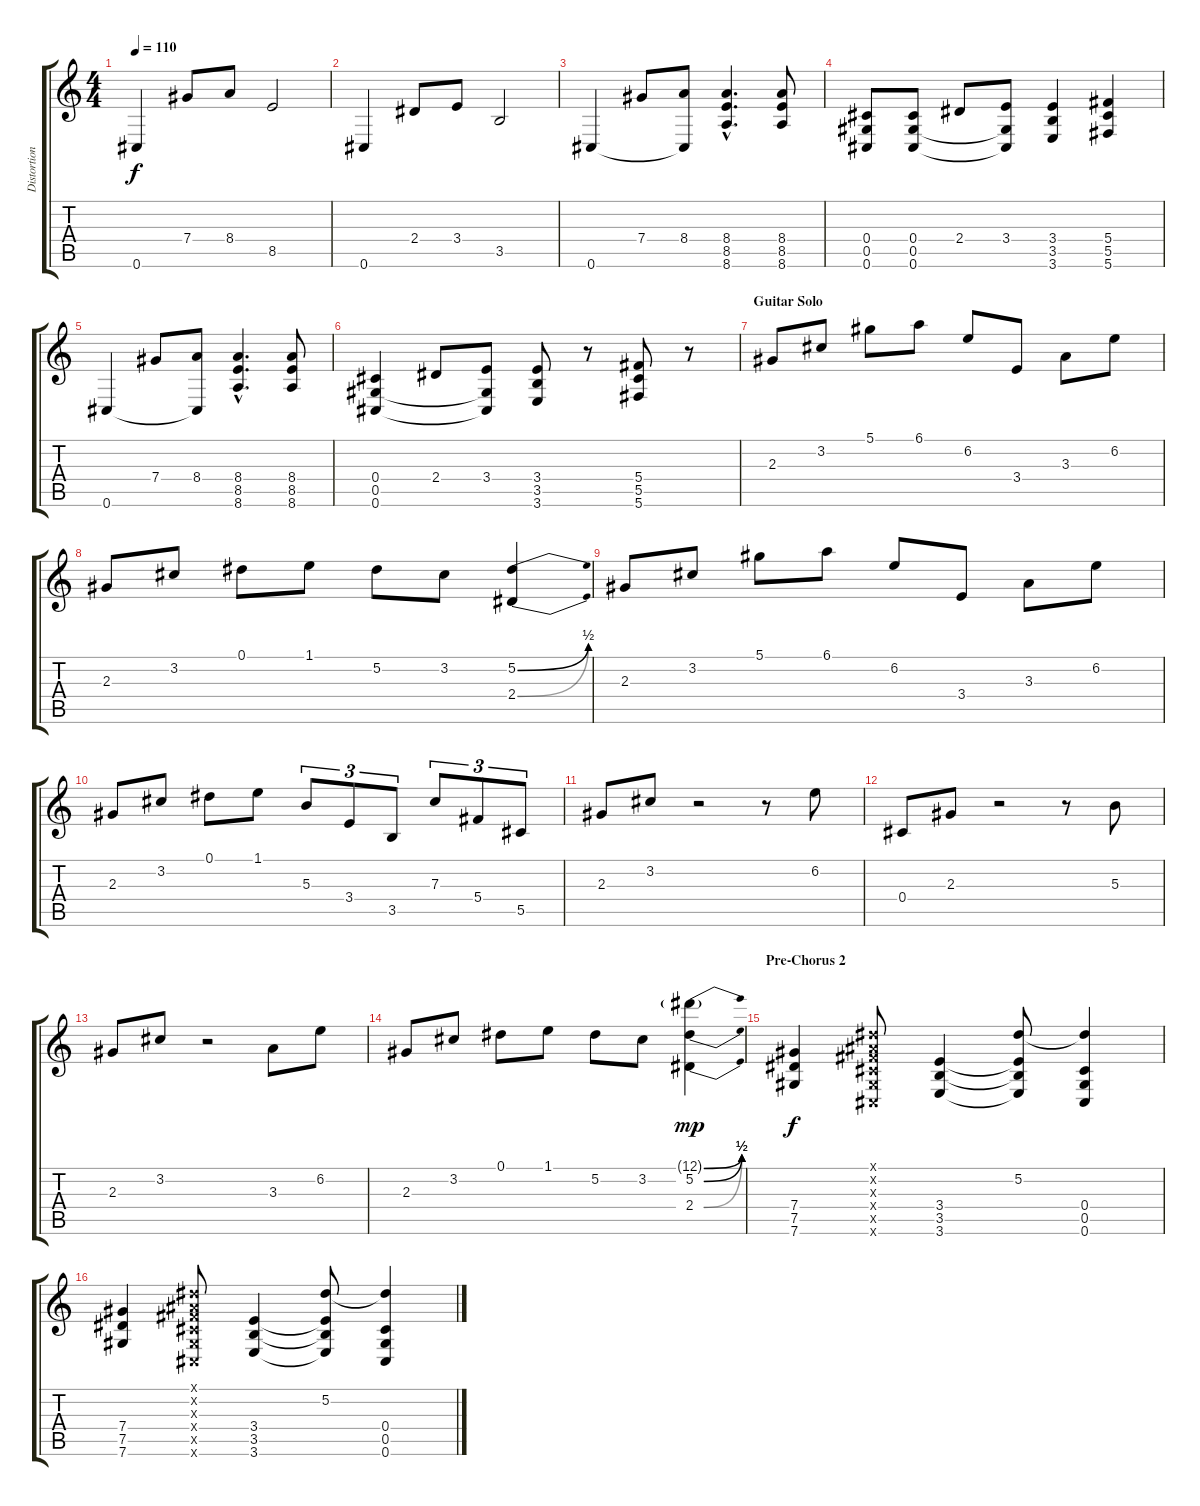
\track ("Distortion Guitar" "Distortion") {instrument distortionguitar}
\staff {score tabs}
\tuning (Eb4 Bb3 Gb3 Db3 Ab2 Db2) {hide}
\ts (4 4)
\tempo 110
\clef g2
\ks c
0.6.4{dy f} 7.4.8 8.4.8 8.5.2 |
0.6.4 2.4.8 3.4.8 3.5.2 |
0.6.4 7.4.8 (8.4 0.6{t}).8 (8.4{hac} 8.5{hac} 8.6{hac}).4{d} (8.4 8.5 8.6).8 |
(0.4 0.5 0.6).8 (0.4 0.5 0.6).8 2.4.8 (3.4 0.5{t} 0.6{t}).8 (3.4 3.5 3.6).4 (5.4 5.5 5.6).4 |
0.6.4 7.4.8 (8.4 0.6{t}).8 (8.4{hac} 8.5{hac} 8.6{hac}).4{d} (8.4 8.5 8.6).8 |
(0.4 0.5 0.6).4 2.4.8 (3.4 0.5{t} 0.6{t}).8 (3.4 3.5 3.6).8 r.8 (5.4 5.5 5.6).8 r.8 |
\section ("" "Guitar Solo")
2.3.8{volume 16} 3.2.8 5.1.8 6.1.8 6.2.8 3.4.8 3.3.8 6.2.8 |
2.3.8 3.2.8 0.1.8 1.1.8 5.2.8 3.2.8 (5.2{be (bend 0 0 60 2)} 2.4{be (bend 0 0 60 2)}).4 |
2.3.8 3.2.8 5.1.8 6.1.8 6.2.8 3.4.8 3.3.8 6.2.8 |
2.3.8 3.2.8 0.1.8 1.1.8 5.3.8{tu (3 2)} 3.4.8{tu (3 2)} 3.5.8{tu (3 2)} 7.3.8{tu (3 2)} 5.4.8{tu (3 2)} 5.5.8{tu (3 2)} |
2.3.8 3.2.8 r.2 r.8 6.2.8 |
0.4.8 2.3.8 r.2 r.8 5.3.8 |
2.3.8 3.2.8 r.2 3.3.8 6.2.8 |
2.3.8 3.2.8 0.1.8 1.1.8 5.2.8 3.2.8 (12.1{be (bend 0 0 60 2) g} 5.2{be (bend 0 0 60 2)} 2.4{be (bend 0 0 60 2)}).4{dy mp} |
\section ("" "Pre-Chorus 2")
(7.4 7.5 7.6).4{dy f volume 13} (0.1{x} 0.2{x} 0.3{x} 0.4{x} 0.5{x} 0.6{x}).8 (3.4 3.5 3.6).4 (5.2 3.4{t} 3.5{t} 3.6{t}).8 (5.2{t} 0.4 0.5 0.6).4 |
(7.4 7.5 7.6).4 (0.1{x} 0.2{x} 0.3{x} 0.4{x} 0.5{x} 0.6{x}).8 (3.4 3.5 3.6).4 (5.2 3.4{t} 3.5{t} 3.6{t}).8 (5.2{t} 0.4 0.5 0.6).4
